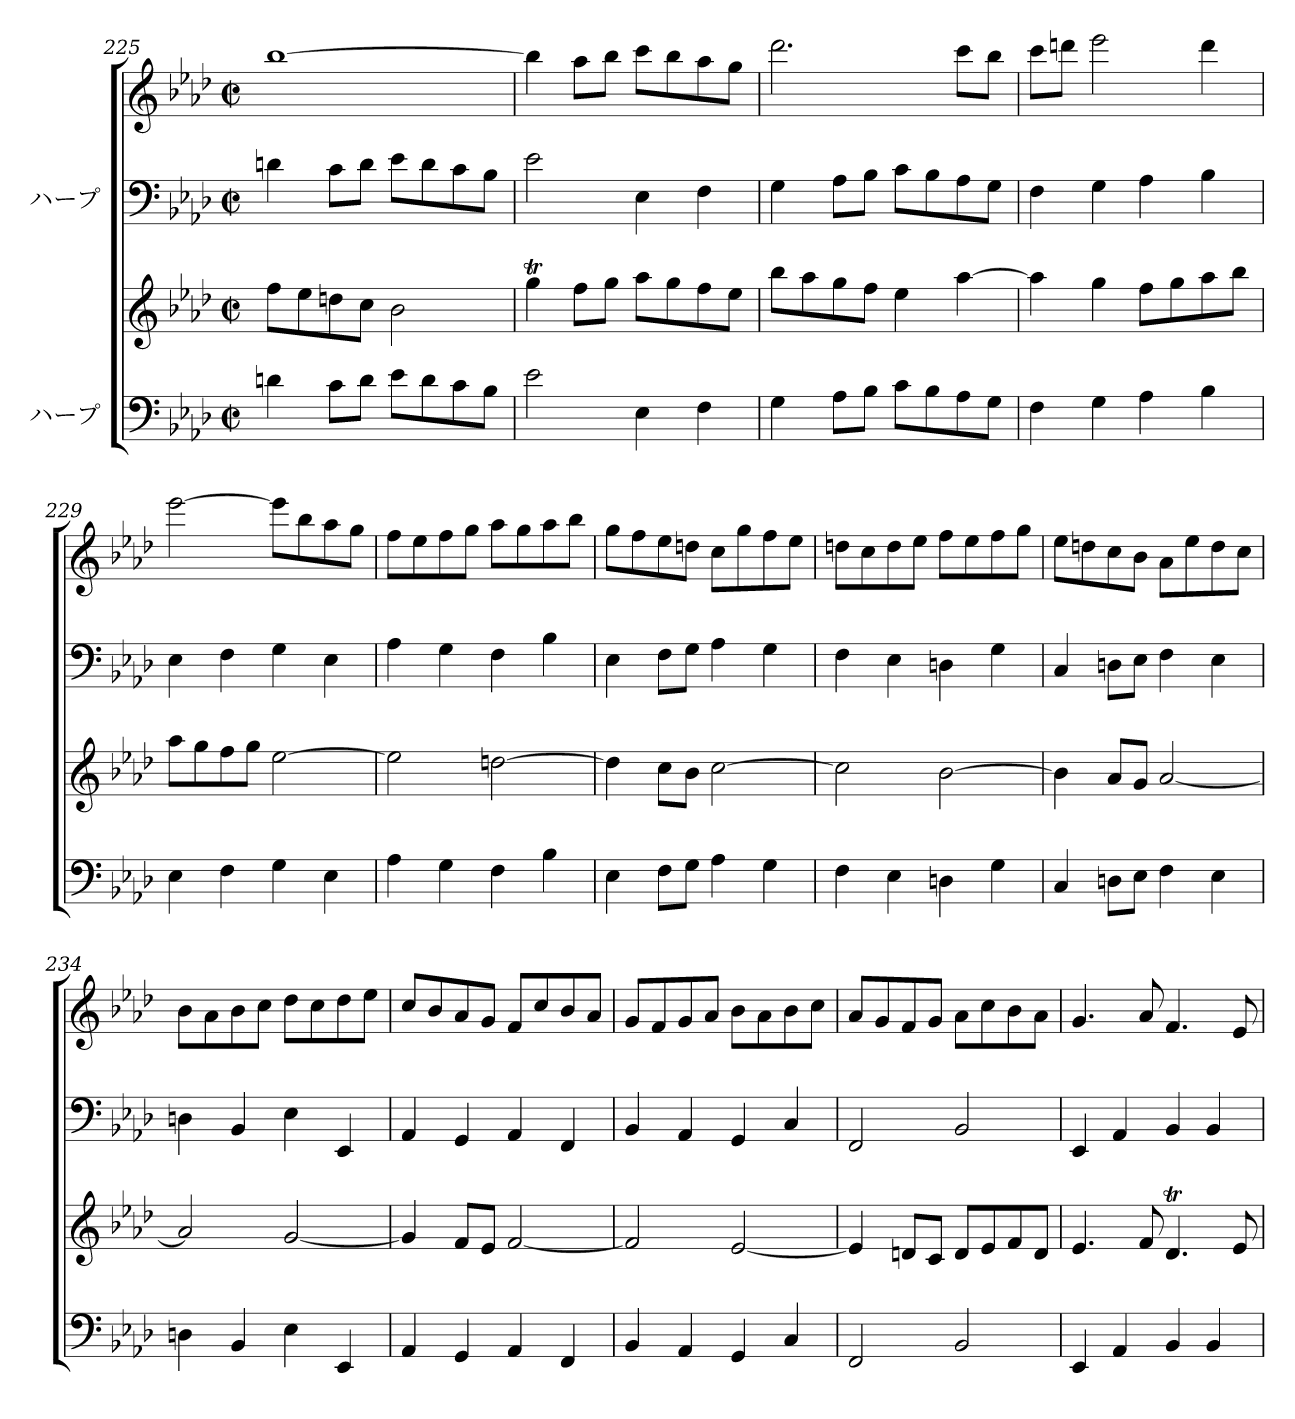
**kern	**kern	**kern	**kern
*part2	*part2	*part1	*part1
*staff4	*staff3	*staff2	*staff1
*I"ハープ	*	*I"ハープ	*
*clefF4	*clefG2	*clefF4	*clefG2
*k[b-e-a-d-]	*k[b-e-a-d-]	*k[b-e-a-d-]	*k[b-e-a-d-]
*M2/2	*M2/2	*M2/2	*M2/2
*met(c|)	*met(c|)	*met(c|)	*met(c|)
=225	=225	=225	=225
4dn\	8ff\L	4dn\	[1bb-
.	8ee-\	.	.
8c\L	8ddn\	8c\L	.
8d\J	8cc\J	8d\J	.
8e-\L	2b-\	8e-\L	.
8d\	.	8d\	.
8c\	.	8c\	.
8B-\J	.	8B-\J	.
!!LO:LB:g=z
=226	=226	=226	=226
2e-\	4ggt\	2e-\	4bb-\]
.	8ff\L	.	8aa-\L
.	8gg\J	.	8bb-\J
4E-\	8aa-\L	4E-\	8ccc\L
.	8gg\	.	8bb-\
4F\	8ff\	4F\	8aa-\
.	8ee-\J	.	8gg\J
=227	=227	=227	=227
4G\	8bb-\L	4G\	2.ddd-\
.	8aa-\	.	.
8A-\L	8gg\	8A-\L	.
8B-\J	8ff\J	8B-\J	.
8c\L	4ee-\	8c\L	.
8B-\	.	8B-\	.
8A-\	[4aa-\	8A-\	8ccc\L
8G\J	.	8G\J	8bb-\J
=228	=228	=228	=228
4F\	4aa-\]	4F\	8ccc\L
.	.	.	8dddn\J
4G\	4gg\	4G\	2eee-\
4A-\	8ff\L	4A-\	.
.	8gg\	.	.
4B-\	8aa-\	4B-\	4ddd\
.	8bb-\J	.	.
=229	=229	=229	=229
4E-\	8aa-\L	4E-\	[2eee-\
.	8gg\	.	.
4F\	8ff\	4F\	.
.	8gg\J	.	.
4G\	[2ee-\	4G\	8eee-\L]
.	.	.	8bb-\
4E-\	.	4E-\	8aa-\
.	.	.	8gg\J
!!LO:LB:g=z
=230	=230	=230	=230
4A-\	2ee-\]	4A-\	8ff\L
.	.	.	8ee-\
4G\	.	4G\	8ff\
.	.	.	8gg\J
4F\	[2ddn\	4F\	8aa-\L
.	.	.	8gg\
4B-\	.	4B-\	8aa-\
.	.	.	8bb-\J
=231	=231	=231	=231
4E-\	4dd\]	4E-\	8gg\L
.	.	.	8ff\
8F\L	8cc\L	8F\L	8ee-\
8G\J	8b-\J	8G\J	8ddn\J
4A-\	[2cc\	4A-\	8cc\L
.	.	.	8gg\
4G\	.	4G\	8ff\
.	.	.	8ee-\J
=232	=232	=232	=232
4F\	2cc\]	4F\	8ddn\L
.	.	.	8cc\
4E-\	.	4E-\	8dd\
.	.	.	8ee-\J
4Dn\	[2b-\	4Dn\	8ff\L
.	.	.	8ee-\
4G\	.	4G\	8ff\
.	.	.	8gg\J
=233	=233	=233	=233
4C/	4b-\]	4C/	8ee-\L
.	.	.	8ddn\
8Dn\L	8a-/L	8Dn\L	8cc\
8E-\J	8g/J	8E-\J	8b-\J
4F\	[2a-/	4F\	8a-\L
.	.	.	8ee-\
4E-\	.	4E-\	8dd\
.	.	.	8cc\J
=234	=234	=234	=234
4Dn\	2a-/]	4Dn\	8b-\L
.	.	.	8a-\
4BB-/	.	4BB-/	8b-\
.	.	.	8cc\J
4E-\	[2g/	4E-\	8dd-\L
.	.	.	8cc\
4EE-/	.	4EE-/	8dd-\
.	.	.	8ee-\J
!!LO:PB:g=z
=235	=235	=235	=235
4AA-/	4g/]	4AA-/	8cc/L
.	.	.	8b-/
4GG/	8f/L	4GG/	8a-/
.	8e-/J	.	8g/J
4AA-/	[2f/	4AA-/	8f/L
.	.	.	8cc/
4FF/	.	4FF/	8b-/
.	.	.	8a-/J
=236	=236	=236	=236
4BB-/	2f/]	4BB-/	8g/L
.	.	.	8f/
4AA-/	.	4AA-/	8g/
.	.	.	8a-/J
4GG/	[2e-/	4GG/	8b-\L
.	.	.	8a-\
4C/	.	4C/	8b-\
.	.	.	8cc\J
=237	=237	=237	=237
2FF/	4e-/]	2FF/	8a-/L
.	.	.	8g/
.	8dn/L	.	8f/
.	8c/J	.	8g/J
2BB-/	8d/L	2BB-/	8a-\L
.	8e-/	.	8cc\
.	8f/	.	8b-\
.	8d/J	.	8a-\J
=238	=238	=238	=238
4EE-/	4.e-/	4EE-/	4.g/
4AA-/	.	4AA-/	.
.	8f/	.	8a-/
4BB-/	4.d-T/	4BB-/	4.f/
4BB-/	.	4BB-/	.
.	8e-/	.	8e-/
=	=	=	=
*-	*-	*-	*-
